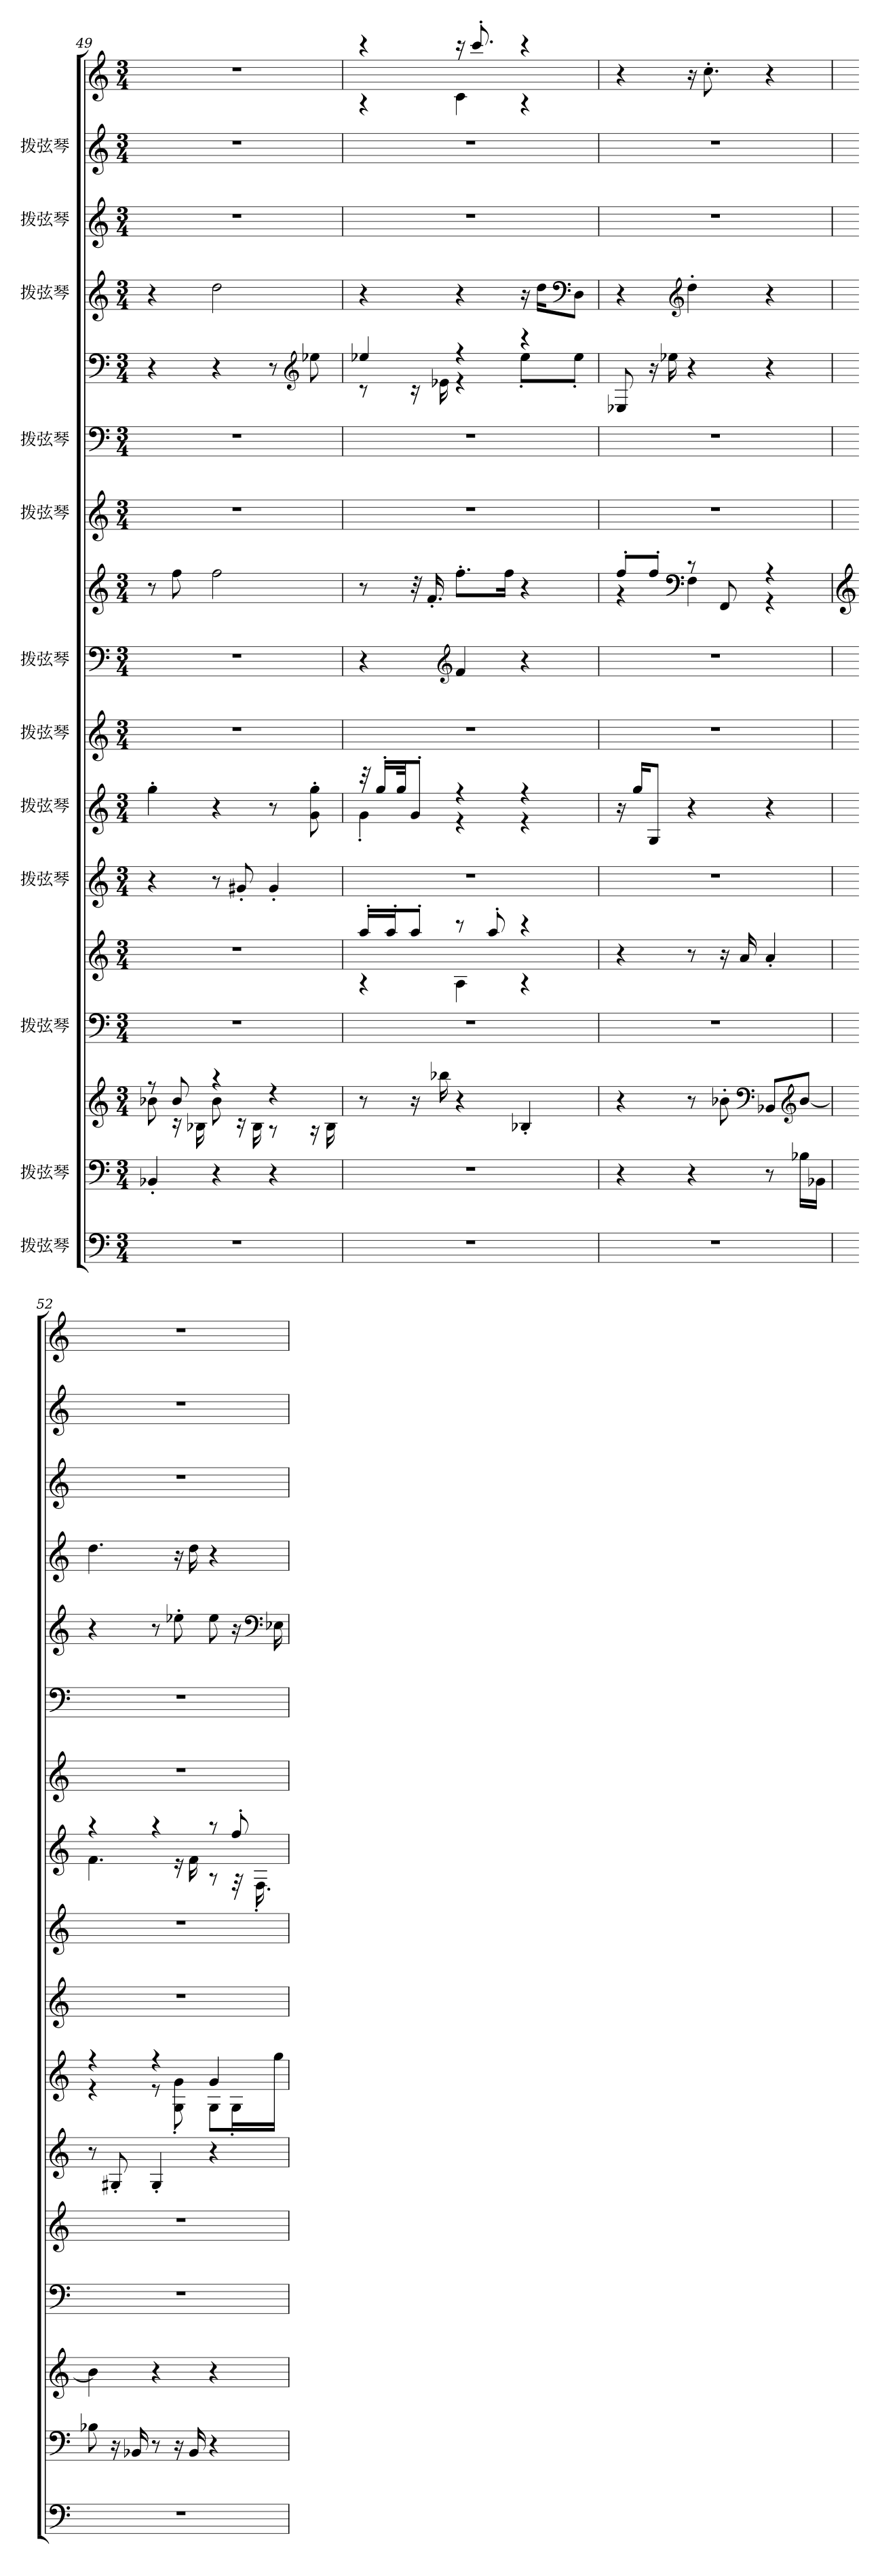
**kern	**kern	**kern	**kern	**kern	**kern	**kern	**kern	**kern	**kern	**kern	**kern	**kern	**kern	**kern	**kern	**kern
*part12	*part11	*part11	*part10	*part10	*part9	*part8	*part7	*part6	*part6	*part5	*part4	*part4	*part3	*part2	*part1	*part1
*staff17	*staff16	*staff15	*staff14	*staff13	*staff12	*staff11	*staff10	*staff9	*staff8	*staff7	*staff6	*staff5	*staff4	*staff3	*staff2	*staff1
*I"拨弦琴	*I"拨弦琴	*	*I"拨弦琴	*	*I"拨弦琴	*I"拨弦琴	*I"拨弦琴	*I"拨弦琴	*	*I"拨弦琴	*I"拨弦琴	*	*I"拨弦琴	*I"拨弦琴	*I"拨弦琴	*
*clefF4	*clefF4	*clefG2	*clefF4	*clefG2	*clefG2	*clefG2	*clefG2	*clefF4	*clefG2	*clefG2	*clefF4	*clefF4	*clefG2	*clefG2	*clefG2	*clefG2
*k[]	*k[]	*k[]	*k[]	*k[]	*k[]	*k[]	*k[]	*k[]	*k[]	*k[]	*k[]	*k[]	*k[]	*k[]	*k[]	*k[]
*M3/4	*M3/4	*M3/4	*M3/4	*M3/4	*M3/4	*M3/4	*M3/4	*M3/4	*M3/4	*M3/4	*M3/4	*M3/4	*M3/4	*M3/4	*M3/4	*M3/4
=49	=49	=49	=49	=49	=49	=49	=49	=49	=49	=49	=49	=49	=49	=49	=49	=49
*	*	*^	*	*	*	*	*	*	*	*	*	*	*	*	*	*
2.r	4BB-X'/	8r	8b-X\	2.r	2.r	4r	4gg'\	2.r	2.r	8r	2.r	2.r	4r	4r	2.r	2.r	2.r
.	.	8b-/	16r	.	.	.	.	.	.	8ff\	.	.	.	.	.	.	.
.	.	.	16B-X\	.	.	.	.	.	.	.	.	.	.	.	.	.	.
.	4r	4r	8b-\	.	.	8r	4r	.	.	2ff\	.	.	4r	2dd\	.	.	.
.	.	.	16r	.	.	8g#X'/	.	.	.	.	.	.	.	.	.	.	.
.	.	.	16B-\	.	.	.	.	.	.	.	.	.	.	.	.	.	.
.	4r	4r	8r	.	.	4g#'/	8r	.	.	.	.	.	8r	.	.	.	.
*	*	*	*	*	*	*	*	*	*	*	*	*	*clefG2	*	*	*	*
.	.	.	16r	.	.	.	8g\' 8gg\'	.	.	.	.	.	8ee-X\	.	.	.	.
.	.	.	16B-\	.	.	.	.	.	.	.	.	.	.	.	.	.	.
*	*	*v	*v	*	*	*	*	*	*	*	*	*	*	*	*	*	*
!!LO:PB:g=z
=50	=50	=50	=50	=50	=50	=50	=50	=50	=50	=50	=50	=50	=50	=50	=50	=50
*	*	*	*	*^	*	*^	*	*	*	*	*	*^	*	*	*	*^
2.r	2.r	8r	2.r	16aa'/LL	4r	2.r	32r	4g'\	2.r	4r	8r	2.r	2.r	4ee-X/	8r	4r	2.r	2.r	4r	4r
.	.	.	.	.	.	.	16gg'/LL	.	.	.	.	.	.	.	.	.	.	.	.	.
.	.	.	.	16aa'/J	.	.	.	.	.	.	.	.	.	.	.	.	.	.	.	.
.	.	.	.	.	.	.	32gg/JK	.	.	.	.	.	.	.	.	.	.	.	.	.
.	.	16r	.	8aa'/J	.	.	8g'/J	.	.	.	32r	.	.	.	16r	.	.	.	.	.
.	.	.	.	.	.	.	.	.	.	.	16.f'/	.	.	.	.	.	.	.	.	.
.	.	16bb-X\	.	.	.	.	.	.	.	.	.	.	.	.	16e-X\	.	.	.	.	.
*	*	*	*	*	*	*	*	*	*	*clefG2	*	*	*	*	*	*	*	*	*	*
.	.	4r	.	8r	4A\	.	4r	4r	.	4f/	8.ff'\L	.	.	4r	4r	4r	.	.	16r	4c\
.	.	.	.	.	.	.	.	.	.	.	.	.	.	.	.	.	.	.	8.ccc'/	.
.	.	.	.	8aa'/	.	.	.	.	.	.	.	.	.	.	.	.	.	.	.	.
.	.	.	.	.	.	.	.	.	.	.	16ff\Jk	.	.	.	.	.	.	.	.	.
.	.	4B-X'/	.	4r	4r	.	4r	4r	.	4r	4r	.	.	4r	8ee-'\L	16r	.	.	4r	4r
.	.	.	.	.	.	.	.	.	.	.	.	.	.	.	.	16dd\KL	.	.	.	.
*	*	*	*	*	*	*	*	*	*	*	*	*	*	*	*	*clefF4	*	*	*	*
.	.	.	.	.	.	.	.	.	.	.	.	.	.	.	8ee-'\J	8D\J	.	.	.	.
*	*	*	*	*v	*v	*	*v	*v	*	*	*	*	*	*v	*v	*	*	*	*v	*v
=51	=51	=51	=51	=51	=51	=51	=51	=51	=51	=51	=51	=51	=51	=51	=51	=51
*	*	*	*	*	*	*	*	*	*^	*	*	*	*	*	*	*
2.r	4r	4r	2.r	4r	2.r	16r	2.r	2.r	8ff'/L	4r	2.r	2.r	8E-X/	4r	2.r	2.r	4r
.	.	.	.	.	.	16gg/KL	.	.	.	.	.	.	.	.	.	.	.
.	.	.	.	.	.	8G/J	.	.	8ff'/J	.	.	.	16r	.	.	.	.
.	.	.	.	.	.	.	.	.	.	.	.	.	16ee-X\	.	.	.	.
*	*	*	*	*	*	*	*	*	*clefF4	*	*	*	*	*clefG2	*	*	*
.	4r	8r	.	8r	.	4r	.	.	8r	4F\	.	.	4r	4dd'\	.	.	16r
.	.	.	.	.	.	.	.	.	.	.	.	.	.	.	.	.	8.cc'\
.	.	8b-X'\	.	16r	.	.	.	.	8FF/	.	.	.	.	.	.	.	.
.	.	.	.	16a/	.	.	.	.	.	.	.	.	.	.	.	.	.
*	*	*clefF4	*	*	*	*	*	*	*	*	*	*	*	*	*	*	*
.	8r	8BB-X/L	.	4a'/	.	4r	.	.	4r	4r	.	.	4r	4r	.	.	4r
*	*	*clefG2	*	*	*	*	*	*	*	*	*	*	*	*	*	*	*
.	16B-X\LL	[8b-/J	.	.	.	.	.	.	.	.	.	.	.	.	.	.	.
.	16BB-X\JJ	.	.	.	.	.	.	.	.	.	.	.	.	.	.	.	.
!!LO:PB:g=z
=52	=52	=52	=52	=52	=52	=52	=52	=52	=52	=52	=52	=52	=52	=52	=52	=52	=52
*	*	*	*	*	*	*	*	*	*clefG2	*	*	*	*	*	*	*	*
*	*	*	*	*	*	*^	*	*	*	*	*	*	*	*	*	*	*
2.r	8B-X\	4b-\]	2.r	2.r	8r	4r	4r	2.r	2.r	4r	4.f\	2.r	2.r	4r	4.dd\	2.r	2.r	2.r
.	16r	.	.	.	8G#X'/	.	.	.	.	.	.	.	.	.	.	.	.	.
.	16BB-X/	.	.	.	.	.	.	.	.	.	.	.	.	.	.	.	.	.
.	8r	4r	.	.	4G#'/	4r	8r	.	.	4r	.	.	.	8r	.	.	.	.
.	16r	.	.	.	.	.	8G\' 8g\'	.	.	.	16r	.	.	8ee-X'\	16r	.	.	.
.	16BB-/	.	.	.	.	.	.	.	.	.	16f\	.	.	.	16dd\	.	.	.
.	4r	4r	.	.	4r	4g/	8G\L	.	.	8r	8r	.	.	8ee-\	4r	.	.	.
.	.	.	.	.	.	.	16G'\L	.	.	8ff'/	32r	.	.	16r	.	.	.	.
.	.	.	.	.	.	.	.	.	.	.	16.F'\	.	.	.	.	.	.	.
*	*	*	*	*	*	*	*	*	*	*	*	*	*	*clefF4	*	*	*	*
.	.	.	.	.	.	.	16gg\JJ	.	.	.	.	.	.	16E-X\	.	.	.	.
*	*	*	*	*	*	*v	*v	*	*	*v	*v	*	*	*	*	*	*	*
=	=	=	=	=	=	=	=	=	=	=	=	=	=	=	=	=
*-	*-	*-	*-	*-	*-	*-	*-	*-	*-	*-	*-	*-	*-	*-	*-	*-
